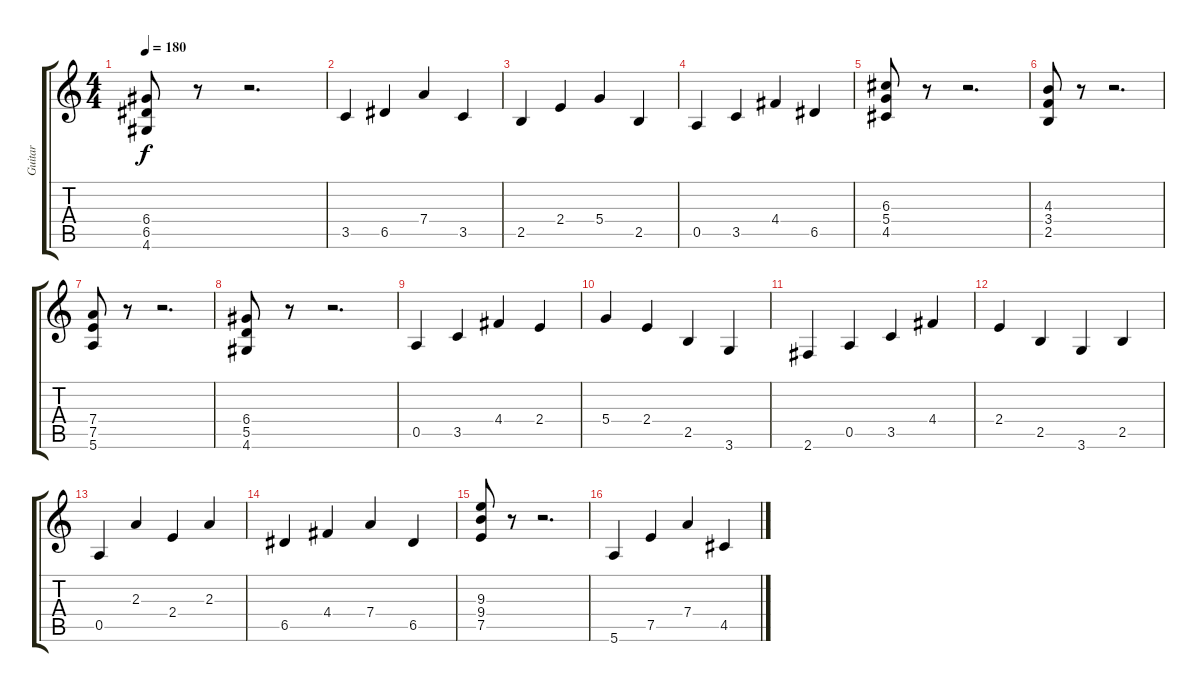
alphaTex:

\track ("Guitar" "Guitar") {instrument distortionguitar}
\staff {score tabs}
\tuning (E4 B3 G3 D3 A2 E2) {hide}
\ts (4 4)
\tempo 180
\clef g2
\ks c
(6.4 6.5 4.6).8{dy f} r.8 r.2{d} |
3.5.4 6.5.4 7.4.4 3.5.4 |
2.5.4 2.4.4 5.4.4 2.5.4 |
0.5.4 3.5.4 4.4.4 6.5.4 |
(6.3 5.4 4.5).8 r.8 r.2{d} |
(4.3 3.4 2.5).8 r.8 r.2{d} |
(7.4 7.5 5.6).8 r.8 r.2{d} |
(6.4 5.5 4.6).8 r.8 r.2{d} |
0.5.4 3.5.4 4.4.4 2.4.4 |
5.4.4 2.4.4 2.5.4 3.6.4 |
2.6.4 0.5.4 3.5.4 4.4.4 |
2.4.4 2.5.4 3.6.4 2.5.4 |
0.5.4 2.3.4 2.4.4 2.3.4 |
6.5.4 4.4.4 7.4.4 6.5.4 |
(9.3 9.4 7.5).8 r.8 r.2{d} |
5.6.4 7.5.4 7.4.4 4.5.4
